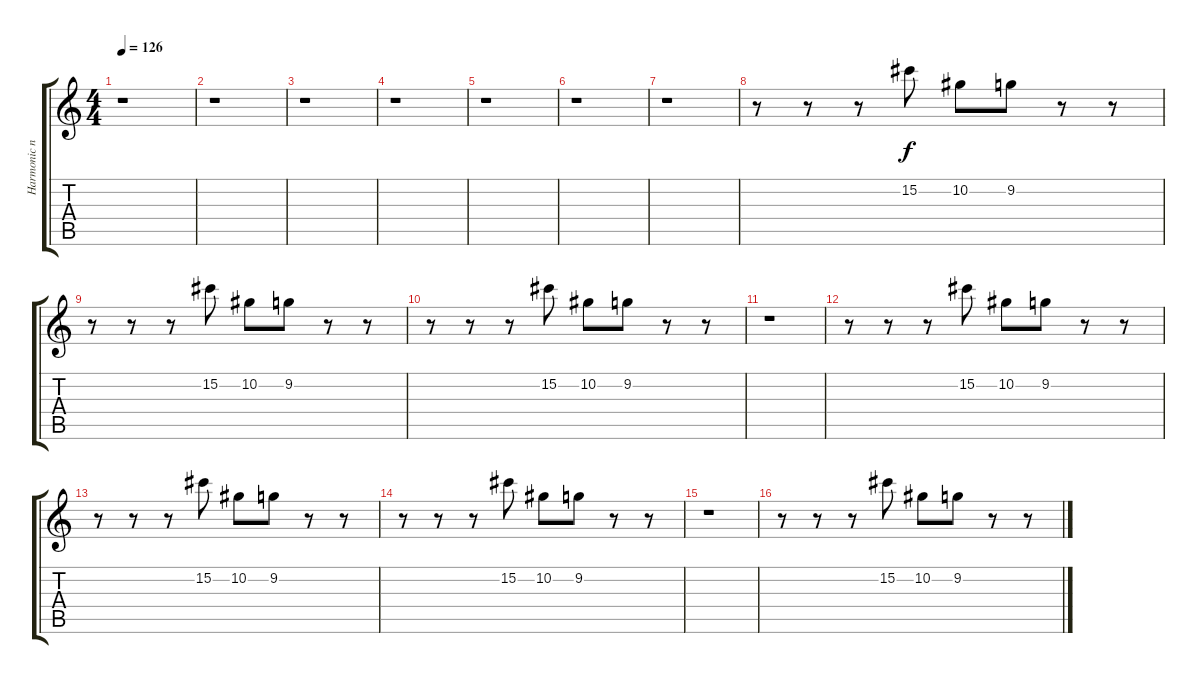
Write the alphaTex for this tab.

\track ("Harmonic noises" "Harmonic n") {instrument guitarharmonics}
\staff {score tabs}
\tuning (Eb4 Bb3 Gb3 Db3 Ab2 Eb2) {hide}
\ts (4 4)
\tempo 126
\clef g2
\ks c
r.1{dy f} |
r.1 |
r.1 |
r.1 |
r.1 |
r.1 |
r.1 |
r.8 r.8 r.8 15.2.8 10.2.8 9.2.8 r.8 r.8 |
r.8 r.8 r.8 15.2.8 10.2.8 9.2.8 r.8 r.8 |
r.8 r.8 r.8 15.2.8 10.2.8 9.2.8 r.8 r.8 |
r.1 |
r.8 r.8 r.8 15.2.8 10.2.8 9.2.8 r.8 r.8 |
r.8 r.8 r.8 15.2.8 10.2.8 9.2.8 r.8 r.8 |
r.8 r.8 r.8 15.2.8 10.2.8 9.2.8 r.8 r.8 |
r.1 |
r.8 r.8 r.8 15.2.8 10.2.8 9.2.8 r.8 r.8
